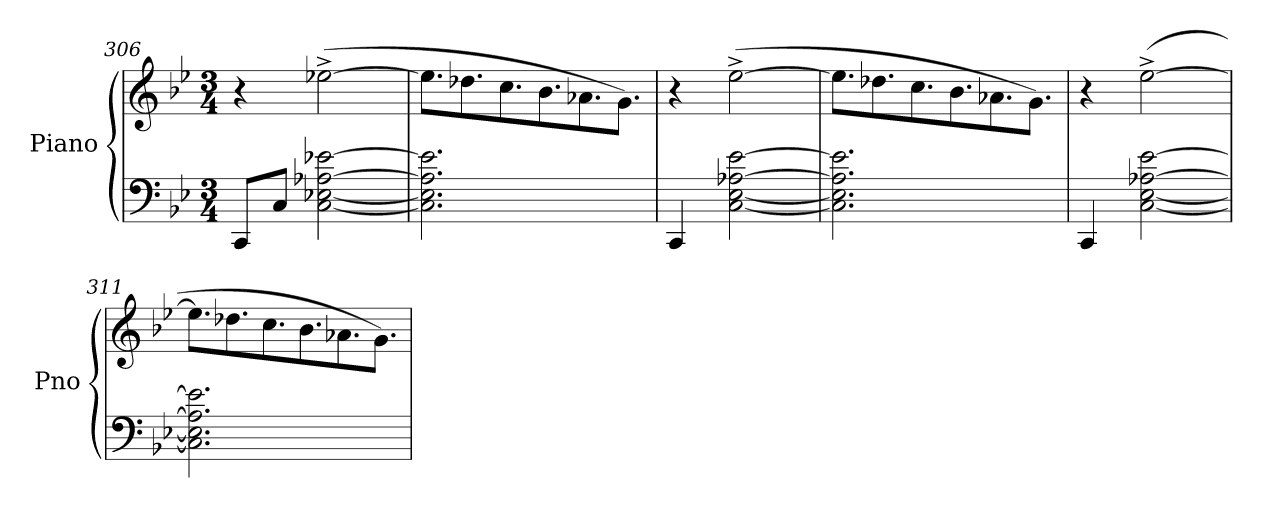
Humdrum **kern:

**kern	**kern
*part1	*part1
*staff2	*staff1
*I"Piano	*
*I'Pno	*
!!LO:PB:g=z
*clefF4	*clefG2
*k[b-e-]	*k[b-e-]
*B-:	*B-:
*M3/4	*M3/4
=306	=306
8CC/L	4r
8C/J	.
[2C\ [2E-X\ [2A-X\ [2e-X\	([2ee-X^\
=307	=307
*	*Xtuplet
2.C\] 2.E-\] 2.A-\] 2.e-\]	12.ee-\L]
.	12.dd-X\
.	12.cc\
.	12.b-\
.	12.a-X\
.	12.g\J)
=308	=308
4CC/	4r
[2C\ [2E-\ [2A-X\ [2e-\	([2ee-^\
=309	=309
2.C\] 2.E-\] 2.A-\] 2.e-\]	12.ee-\L]
.	12.dd-X\
.	12.cc\
.	12.b-\
.	12.a-X\
.	12.g\J)
=310	=310
4CC/	4r
[2C\ [2E-\ [2A-X\ [2e-\	([2ee-^\
!!LO:PB:g=z
=311	=311
2.C\] 2.E-\] 2.A-\] 2.e-\]	12.ee-\L]
.	12.dd-X\
.	12.cc\
.	12.b-\
.	12.a-X\
.	12.g\J)
=	=
*-	*-
